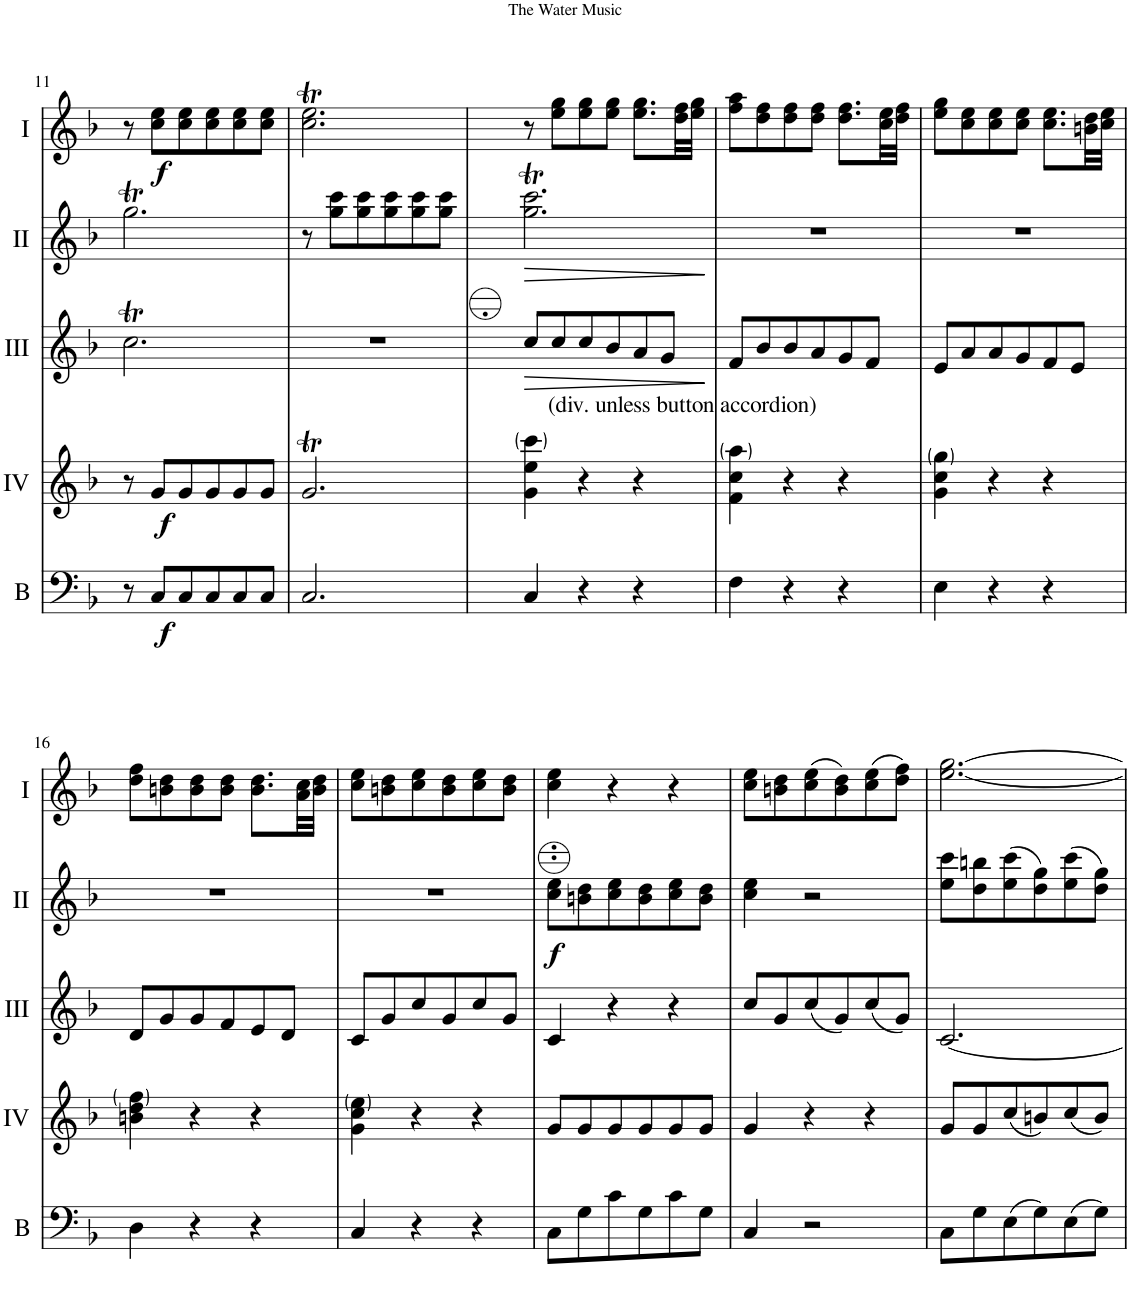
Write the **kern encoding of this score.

**kern	**dynam	**kern	**dynam	**kern	**dynam	**kern	**dynam	**kern	**dynam
*part5	*part5	*part4	*part4	*part3	*part3	*part2	*part2	*part1	*part1
*staff5	*staff5	*staff4	*staff4	*staff3	*staff3	*staff2	*staff2	*staff1	*staff1
*I"Bass	*	*I"Acc. 4	*	*I"Acc. 3	*	*I"Acc. 2	*	*I"Acc. 1	*
*I'B	*	*	*	*	*	*	*	*	*
!!LO:PB:g=z
*clefF4	*	*clefG2	*	*clefG2	*	*clefG2	*	*clefG2	*
*Trd7c12	*	*	*	*Trd7c12	*	*	*	*	*
*k[b-]	*	*k[b-]	*	*k[b-]	*	*k[b-]	*	*k[b-]	*
*M3/4	*	*M3/4	*	*M3/4	*	*M3/4	*	*M3/4	*
=11	=11	=11	=11	=11	=11	=11	=11	=11	=11
8r	.	8r	.	2.ccT\	.	2.gT\	.	8r	.
!	!LO:DY:b	!	!LO:DY:b	!	!	!	!	!	!LO:DY:b
8C/L	f	8g/L	f	.	.	.	.	8cc\ 8ee\L	f
8C/	.	8g/	.	.	.	.	.	8cc\ 8ee\	.
8C/	.	8g/	.	.	.	.	.	8cc\ 8ee\	.
8C/	.	8g/	.	.	.	.	.	8cc\ 8ee\	.
8C/J	.	8g/J	.	.	.	.	.	8cc\ 8ee\J	.
=12	=12	=12	=12	=12	=12	=12	=12	=12	=12
2.C/	.	2.gT/	.	2.r	.	8r	.	2.cc\T 2.ee\T	.
.	.	.	.	.	.	8g\ 8cc\L	.	.	.
.	.	.	.	.	.	8g\ 8cc\	.	.	.
.	.	.	.	.	.	8g\ 8cc\	.	.	.
.	.	.	.	.	.	8g\ 8cc\	.	.	.
.	.	.	.	.	.	8g\ 8cc\J	.	.	.
=13	=13	=13	=13	=13	=13	=13	=13	=13	=13
!	!	!LO:TX:a:t=(div. unless button accordion)	!	!	!	!	!	!	!
!	!	!	!	!	!LO:HP:b	!	!LO:HP:b	!	!
4C/	.	4g\ 4ee\ 4ccc\	.	8cc/L	>	2.g\T 2.cc\T	>	8r	.
.	.	.	.	8cc/	.	.	.	8ee\ 8gg\L	.
4r	.	4r	.	8cc/	.	.	.	8ee\ 8gg\	.
.	.	.	.	8b-/	.	.	.	8ee\ 8gg\J	.
4r	.	4r	.	8a/	.	.	.	8.ee\ 8.gg\L	.
.	.	.	.	8g/J	.	.	.	.	.
.	.	.	.	.	.	.	.	32dd\ 32ff\LL	.
.	.	.	.	.	.	.	.	32ee\ 32gg\JJJ	.
.	.	.	.	.	]	.	]	.	.
=14	=14	=14	=14	=14	=14	=14	=14	=14	=14
4F\	.	4f\ 4cc\ 4aa\	.	8f/L	.	2.r	.	8ff\ 8aa\L	.
.	.	.	.	8b-/	.	.	.	8dd\ 8ff\	.
4r	.	4r	.	8b-/	.	.	.	8dd\ 8ff\	.
.	.	.	.	8a/	.	.	.	8dd\ 8ff\J	.
4r	.	4r	.	8g/	.	.	.	8.dd\ 8.ff\L	.
.	.	.	.	8f/J	.	.	.	.	.
.	.	.	.	.	.	.	.	32cc\ 32ee\LL	.
.	.	.	.	.	.	.	.	32dd\ 32ff\JJJ	.
=15	=15	=15	=15	=15	=15	=15	=15	=15	=15
4E\	.	4g\ 4cc\ 4gg\	.	8e/L	.	2.r	.	8ee\ 8gg\L	.
.	.	.	.	8a/	.	.	.	8cc\ 8ee\	.
4r	.	4r	.	8a/	.	.	.	8cc\ 8ee\	.
.	.	.	.	8g/	.	.	.	8cc\ 8ee\J	.
4r	.	4r	.	8f/	.	.	.	8.cc\ 8.ee\L	.
.	.	.	.	8e/J	.	.	.	.	.
.	.	.	.	.	.	.	.	32bn\ 32dd\LL	.
.	.	.	.	.	.	.	.	32cc\ 32ee\JJJ	.
!!LO:LB:g=z
=16	=16	=16	=16	=16	=16	=16	=16	=16	=16
4D\	.	4bn\ 4dd\ 4ff\	.	8d/L	.	2.r	.	8dd\ 8ff\L	.
.	.	.	.	8g/	.	.	.	8bn\ 8dd\	.
4r	.	4r	.	8g/	.	.	.	8b\ 8dd\	.
.	.	.	.	8f/	.	.	.	8b\ 8dd\J	.
4r	.	4r	.	8e/	.	.	.	8.b\ 8.dd\L	.
.	.	.	.	8d/J	.	.	.	.	.
.	.	.	.	.	.	.	.	32a\ 32cc\LL	.
.	.	.	.	.	.	.	.	32b\ 32dd\JJJ	.
=17	=17	=17	=17	=17	=17	=17	=17	=17	=17
4C/	.	4g\ 4cc\ 4ee\	.	8c/L	.	2.r	.	8cc\ 8ee\L	.
.	.	.	.	8g/	.	.	.	8bn\ 8dd\	.
4r	.	4r	.	8cc/	.	.	.	8cc\ 8ee\	.
.	.	.	.	8g/	.	.	.	8b\ 8dd\	.
4r	.	4r	.	8cc/	.	.	.	8cc\ 8ee\	.
.	.	.	.	8g/J	.	.	.	8b\ 8dd\J	.
=18	=18	=18	=18	=18	=18	=18	=18	=18	=18
!	!	!	!	!	!	!	!LO:DY:b	!	!
8C\L	.	8g/L	.	4c/	.	8cc\ 8ee\L	f	4cc\ 4ee\	.
8G\	.	8g/	.	.	.	8bn\ 8dd\	.	.	.
8c\	.	8g/	.	4r	.	8cc\ 8ee\	.	4r	.
8G\	.	8g/	.	.	.	8b\ 8dd\	.	.	.
8c\	.	8g/	.	4r	.	8cc\ 8ee\	.	4r	.
8G\J	.	8g/J	.	.	.	8b\ 8dd\J	.	.	.
=19	=19	=19	=19	=19	=19	=19	=19	=19	=19
4C/	.	4g/	.	8cc/L	.	4cc\ 4ee\	.	8cc\ 8ee\L	.
.	.	.	.	8g/	.	.	.	8bn\ 8dd\	.
2r	.	4r	.	(8cc/	.	2r	.	(8cc\ 8ee\	.
.	.	.	.	8g/)	.	.	.	8b\ 8dd\)	.
.	.	4r	.	(8cc/	.	.	.	(8cc\ 8ee\	.
.	.	.	.	8g/J)	.	.	.	8dd\ 8ff\J)	.
=20	=20	=20	=20	=20	=20	=20	=20	=20	=20
8C\L	.	8g/L	.	[2.c/	.	8ee\ 8ccc\L	.	[2.ee\ [2.gg\	.
8G\	.	8g/	.	.	.	8dd\ 8bbn\	.	.	.
(8E\	.	(8cc/	.	.	.	(8ee\ 8ccc\	.	.	.
8G\)	.	8bn/)	.	.	.	8dd\ 8gg\)	.	.	.
(8E\	.	(8cc/	.	.	.	(8ee\ 8ccc\	.	.	.
8G\J)	.	8b/J)	.	.	.	8dd\ 8gg\J)	.	.	.
=	=	=	=	=	=	=	=	=	=
*-	*-	*-	*-	*-	*-	*-	*-	*-	*-
